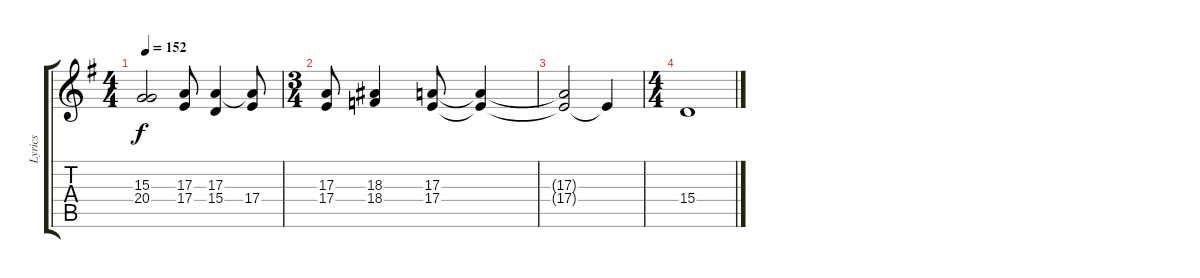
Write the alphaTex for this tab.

\track ("Lyrics" "Lyrics") {instrument cello}
\staff {score tabs}
\tuning (Db4 Ab3 E3 B2 Gb2 Db2) {hide}
\ts (4 4)
\tempo 152
\clef g2
\ks eminor
(15.3{t} 20.4{t}).2{dy f} (17.3 17.4).8 (17.3 15.4).4 (17.3{t} 17.4).8 |
\ts (3 4)
(17.3 17.4).8 (18.3 18.4).4 (17.3 17.4).8 (17.3{t} 17.4{t}).4 |
(17.3{t} 17.4{t}).2 17.4{t}.4 |
\ts (4 4)
15.4.1
